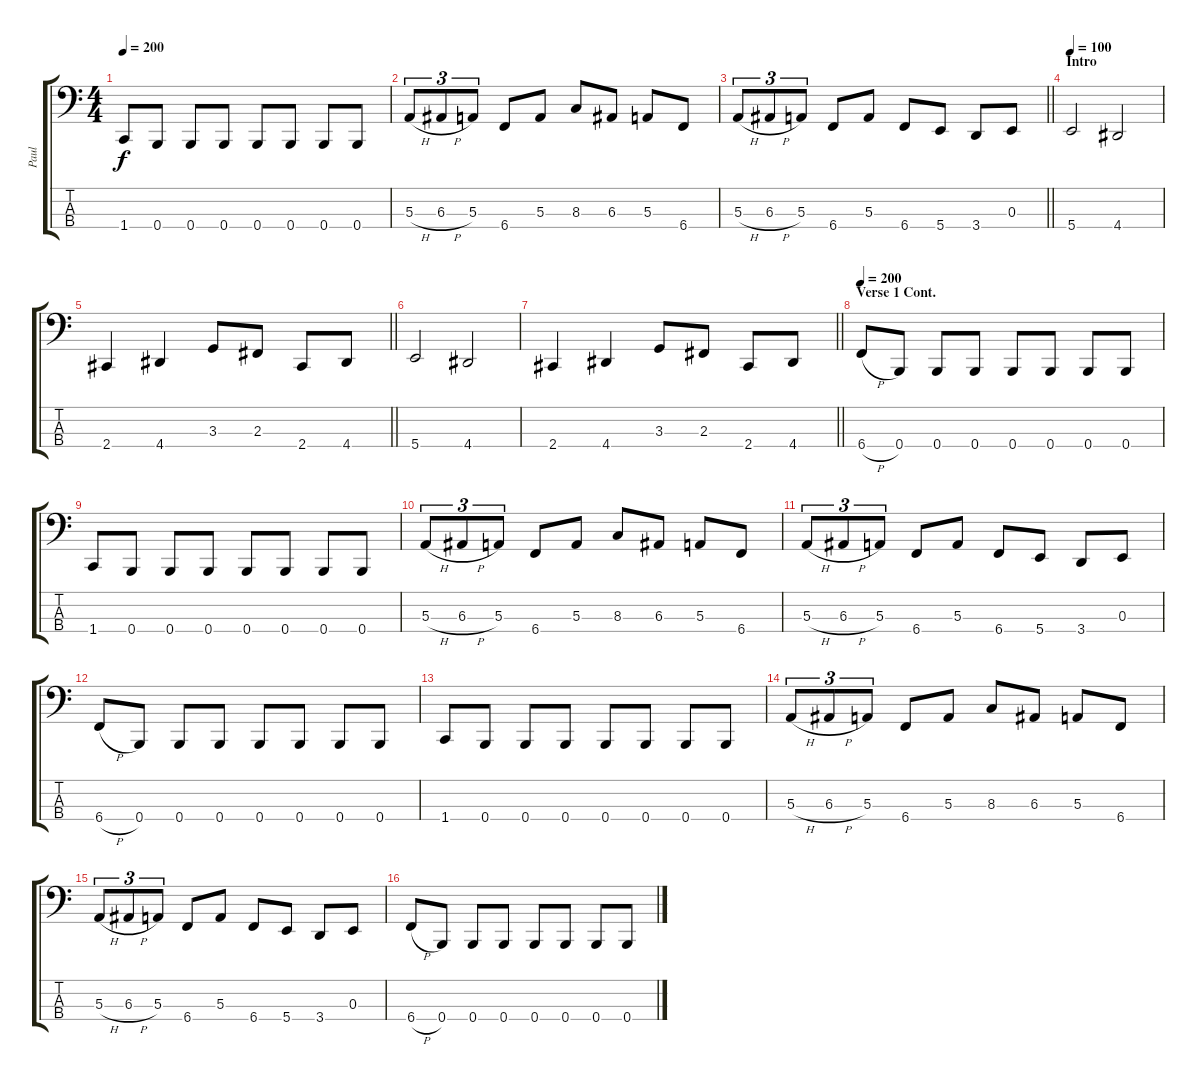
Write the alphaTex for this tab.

\track ("Paul" "Paul") {instrument electricbasspick}
\staff {score tabs}
\tuning (Db1 Ab1 E1 B0) {hide}
\ts (4 4)
\tempo 200
\clef f4
\ks c
1.4.8{dy f} 0.4.8 0.4.8 0.4.8 0.4.8 0.4.8 0.4.8 0.4.8 |
5.3{h}.8{tu (3 2)} 6.3{h}.8{tu (3 2)} 5.3.8{tu (3 2)} 6.4.8 5.3.8 8.3.8 6.3.8 5.3.8 6.4.8 |
\barLineRight lightlight
5.3{h}.8{tu (3 2)} 6.3{h}.8{tu (3 2)} 5.3.8{tu (3 2)} 6.4.8 5.3.8 6.4.8 5.4.8 3.4.8 0.3.8 |
\section ("" "Intro")
\tempo 100
5.4.2 4.4.2 |
\barLineRight lightlight
2.4.4 4.4.4 3.3.8 2.3.8 2.4.8 4.4.8 |
5.4.2 4.4.2 |
\barLineRight lightlight
2.4.4 4.4.4 3.3.8 2.3.8 2.4.8 4.4.8 |
\section ("" "Verse 1 Cont.")
\tempo 200
6.4{h}.8 0.4.8 0.4.8 0.4.8 0.4.8 0.4.8 0.4.8 0.4.8 |
1.4.8 0.4.8 0.4.8 0.4.8 0.4.8 0.4.8 0.4.8 0.4.8 |
5.3{h}.8{tu (3 2)} 6.3{h}.8{tu (3 2)} 5.3.8{tu (3 2)} 6.4.8 5.3.8 8.3.8 6.3.8 5.3.8 6.4.8 |
5.3{h}.8{tu (3 2)} 6.3{h}.8{tu (3 2)} 5.3.8{tu (3 2)} 6.4.8 5.3.8 6.4.8 5.4.8 3.4.8 0.3.8 |
6.4{h}.8 0.4.8 0.4.8 0.4.8 0.4.8 0.4.8 0.4.8 0.4.8 |
1.4.8 0.4.8 0.4.8 0.4.8 0.4.8 0.4.8 0.4.8 0.4.8 |
5.3{h}.8{tu (3 2)} 6.3{h}.8{tu (3 2)} 5.3.8{tu (3 2)} 6.4.8 5.3.8 8.3.8 6.3.8 5.3.8 6.4.8 |
5.3{h}.8{tu (3 2)} 6.3{h}.8{tu (3 2)} 5.3.8{tu (3 2)} 6.4.8 5.3.8 6.4.8 5.4.8 3.4.8 0.3.8 |
6.4{h}.8 0.4.8 0.4.8 0.4.8 0.4.8 0.4.8 0.4.8 0.4.8
